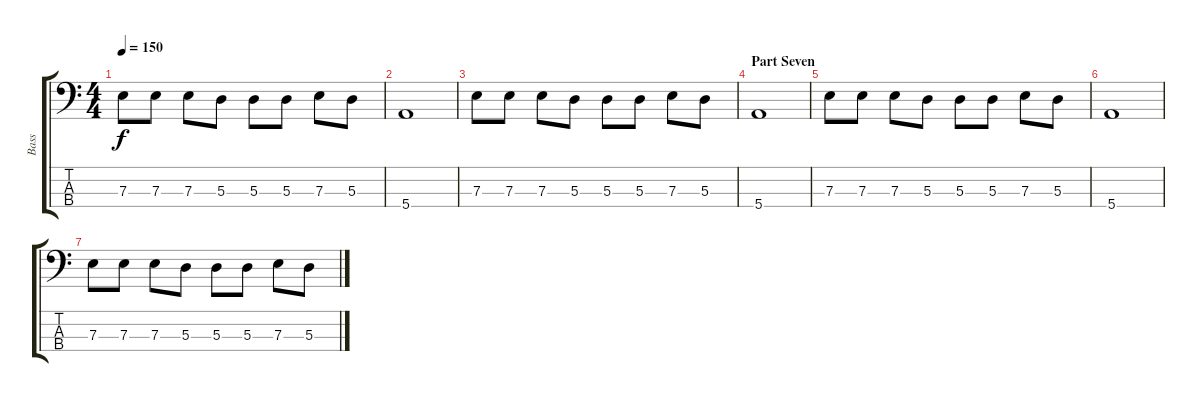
\track ("Bass" "Bass") {instrument electricbasspick}
\staff {score tabs}
\tuning (G2 D2 A1 E1) {hide}
\ts (4 4)
\tempo 150
\clef f4
\ks c
7.3.8{dy f} 7.3.8 7.3.8 5.3.8 5.3.8 5.3.8 7.3.8 5.3.8 |
5.4.1 |
7.3.8 7.3.8 7.3.8 5.3.8 5.3.8 5.3.8 7.3.8 5.3.8 |
\section ("" "Part Seven")
5.4.1 |
7.3.8 7.3.8 7.3.8 5.3.8 5.3.8 5.3.8 7.3.8 5.3.8 |
5.4.1 |
7.3.8 7.3.8 7.3.8 5.3.8 5.3.8 5.3.8 7.3.8 5.3.8
